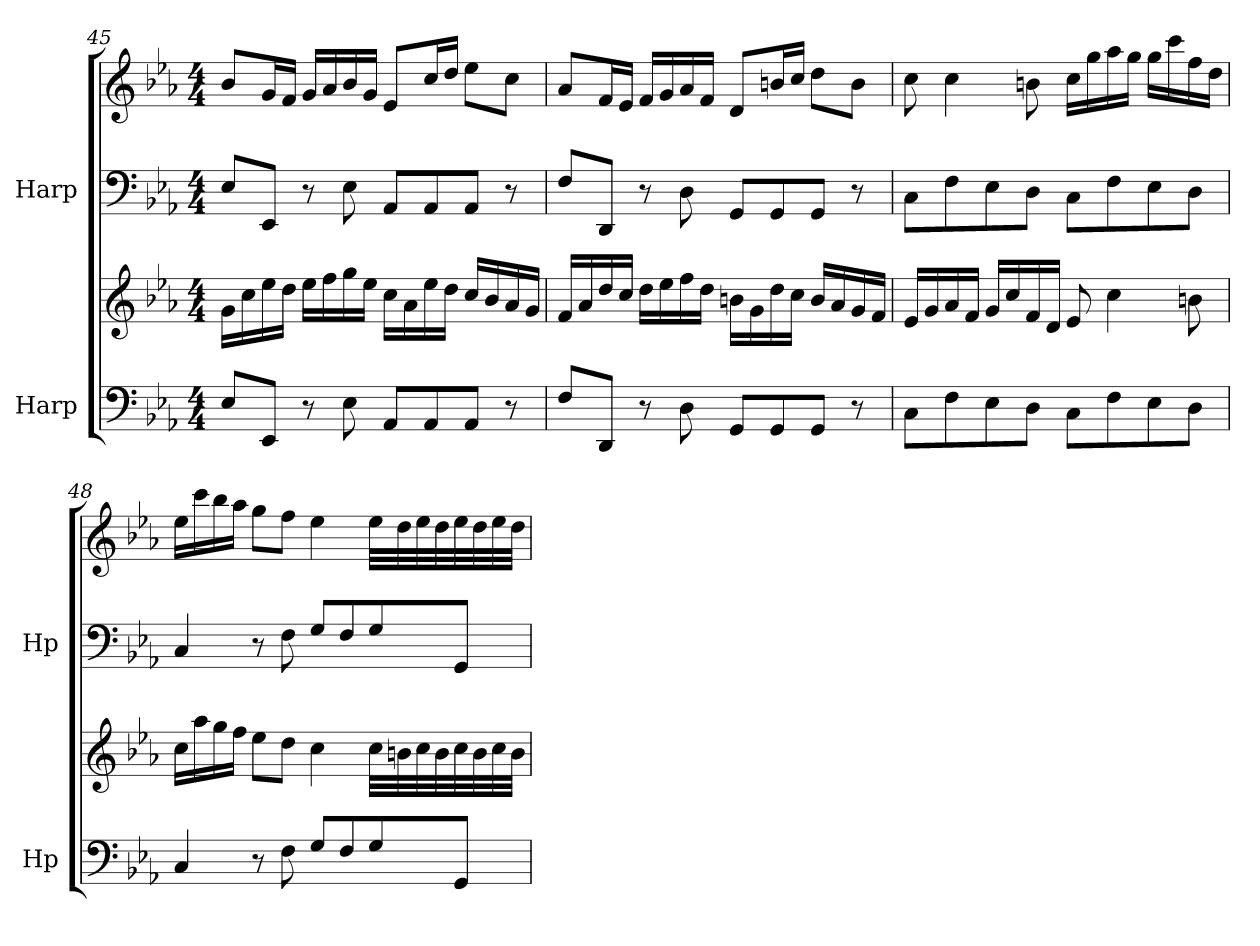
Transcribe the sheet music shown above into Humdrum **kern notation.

**kern	**kern	**kern	**kern
*part2	*part2	*part1	*part1
*staff4	*staff3	*staff2	*staff1
*I"Harp	*	*I"Harp	*
*I'Hp	*	*I'Hp	*
*clefF4	*clefG2	*clefF4	*clefG2
*k[b-e-a-]	*k[b-e-a-]	*k[b-e-a-]	*k[b-e-a-]
*M4/4	*M4/4	*M4/4	*M4/4
=45	=45	=45	=45
8E-/L	16g\LL	8E-/L	8b-/L
.	16cc\	.	.
8EE-/J	16ee-\	8EE-/J	16g/L
.	16dd\JJ	.	16f/JJ
8r	16ee-\LL	8r	16g/LL
.	16ff\	.	16a-/
8E-\	16gg\	8E-\	16b-/
.	16ee-\JJ	.	16g/JJ
8AA-/L	16cc\LL	8AA-/L	8e-/L
.	16a-\	.	.
8AA-/	16ee-\	8AA-/	16cc/L
.	16dd\JJ	.	16dd/JJ
8AA-/J	16cc/LL	8AA-/J	8ee-\L
.	16b-/	.	.
8r	16a-/	8r	8cc\J
.	16g/JJ	.	.
=46	=46	=46	=46
8F/L	16f/LL	8F/L	8a-/L
.	16a-/	.	.
8DD/J	16dd/	8DD/J	16f/L
.	16cc/JJ	.	16e-/JJ
8r	16dd\LL	8r	16f/LL
.	16ee-\	.	16g/
8D\	16ff\	8D\	16a-/
.	16dd\JJ	.	16f/JJ
8GG/L	16bn\LL	8GG/L	8d/L
.	16g\	.	.
8GG/	16dd\	8GG/	16bn/L
.	16cc\JJ	.	16cc/JJ
8GG/J	16b/LL	8GG/J	8dd\L
.	16a-/	.	.
8r	16g/	8r	8b\J
.	16f/JJ	.	.
!!LO:PB:g=z
=47	=47	=47	=47
8C\L	16e-/LL	8C\L	8cc\
.	16g/	.	.
8F\	16a-/	8F\	4cc\
.	16f/JJ	.	.
8E-\	16g/LL	8E-\	.
.	16cc/	.	.
8D\J	16f/	8D\J	8bn\
.	16d/JJ	.	.
8C\L	8e-/	8C\L	16cc\LL
.	.	.	16gg\
8F\	4cc\	8F\	16aa-\
.	.	.	16gg\JJ
8E-\	.	8E-\	16gg\LL
.	.	.	16ccc\
8D\J	8bn\	8D\J	16ff\
.	.	.	16dd\JJ
=48	=48	=48	=48
4C/	16cc\LL	4C/	16ee-\LL
.	16aa-\	.	16ccc\
.	16gg\	.	16bb-\
.	16ff\JJ	.	16aa-\JJ
8r	8ee-\L	8r	8gg\L
8F\	8dd\J	8F\	8ff\J
8G/L	4cc\	8G/L	4ee-\
8F/	.	8F/	.
8G/	32cc\LLL	8G/	32ee-\LLL
.	32bn\	.	32dd\
.	32cc\	.	32ee-\
.	32b\	.	32dd\
8GG/J	32cc\	8GG/J	32ee-\
.	32b\	.	32dd\
.	32cc\	.	32ee-\
.	32b\JJJ	.	32dd\JJJ
=	=	=	=
*-	*-	*-	*-
